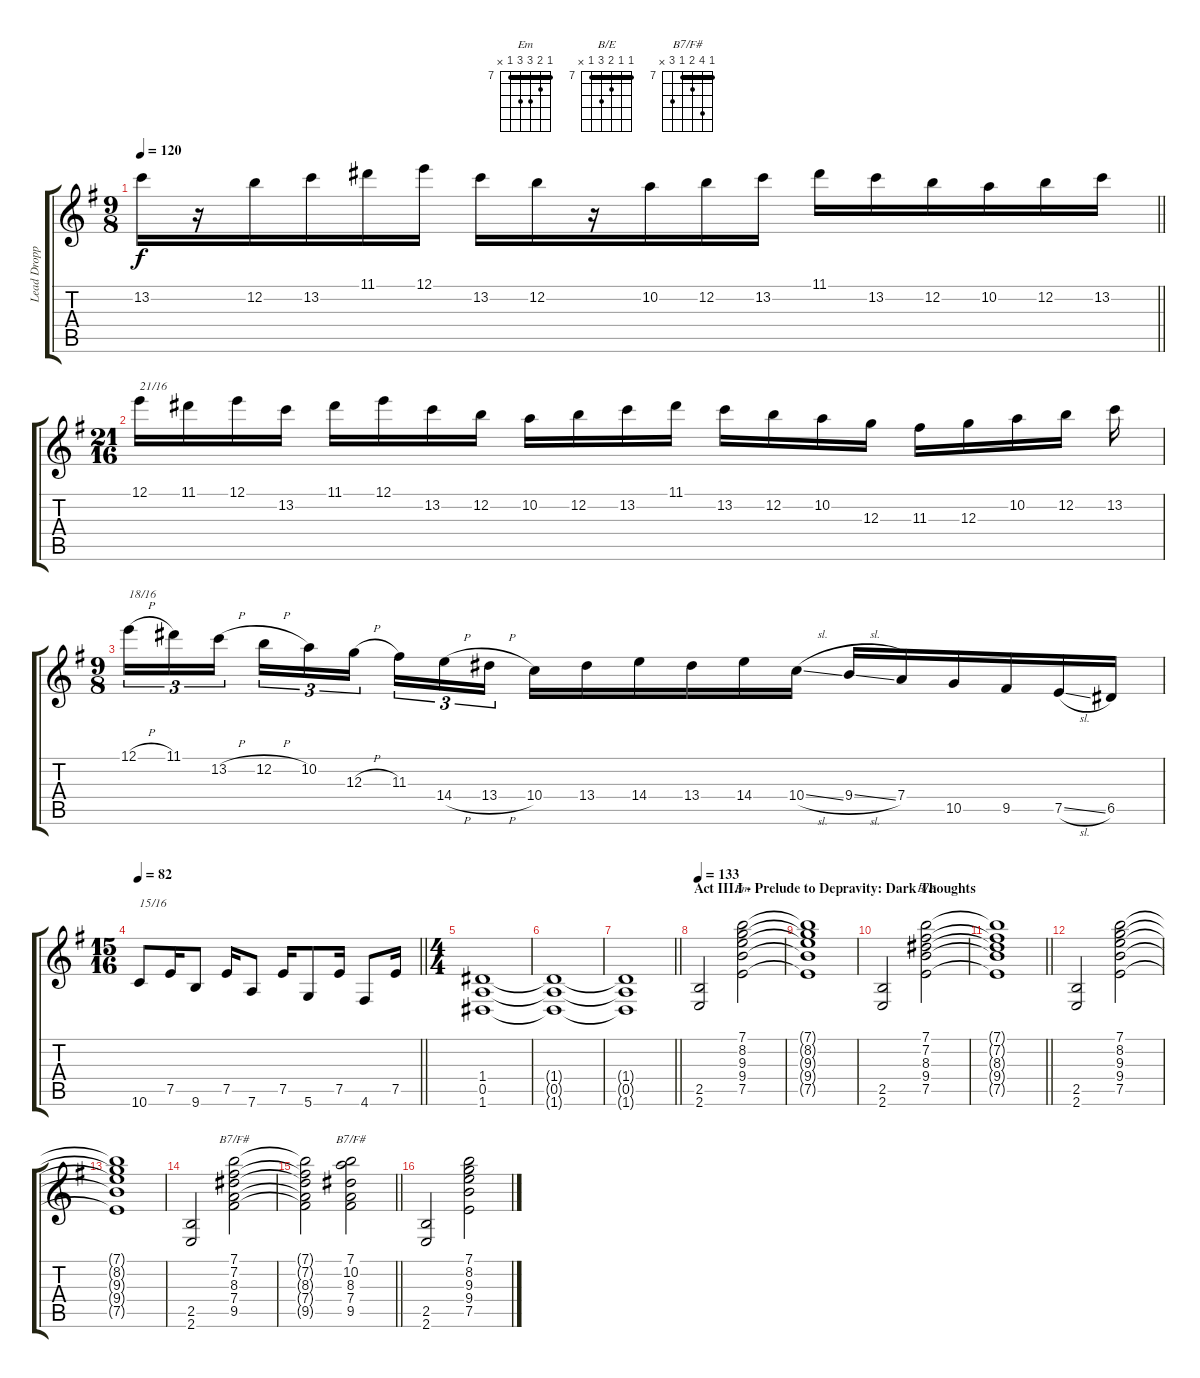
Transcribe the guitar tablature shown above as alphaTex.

\track ("Lead Dropped D " "Lead Dropp") {instrument distortionguitar}
\staff {score tabs}
\tuning (E4 B3 G3 D3 A2 D2) {hide}
\chord ("Em" 7 8 9 9 7 x) {firstfret 7 barre 7}
\chord ("B/E" 7 7 8 9 7 x) {firstfret 7 barre 7}
\chord ("B7/F#" 7 7 8 7 9 x) {firstfret 7 barre 7}
\chord ("B7/F#" 7 10 8 7 9 x) {firstfret 7 barre 7}
\ts (9 8)
\tempo 120
\clef g2
\barLineRight lightlight
\ks eminor
13.2.16{dy f} r.16 12.2.16 13.2.16 11.1.16 12.1.16 13.2.16 12.2.16 r.16 10.2.16 12.2.16 13.2.16 11.1.16 13.2.16 12.2.16 10.2.16 12.2.16 13.2.16 |
\ts (21 16)
12.1.16{txt "21/16"} 11.1.16 12.1.16 13.2.16 11.1.16 12.1.16 13.2.16 12.2.16 10.2.16 12.2.16 13.2.16 11.1.16 13.2.16 12.2.16 10.2.16 12.3.16 11.3.16 12.3.16 10.2.16 12.2.16 13.2.16 |
\ts (9 8)
12.1{h}.16{tu (3 2) txt "18/16"} 11.1.16{tu (3 2)} 13.2{h}.16{tu (3 2) beam splitsecondary} 12.2{h}.16{tu (3 2)} 10.2.16{tu (3 2)} 12.3{h}.16{tu (3 2) beam splitsecondary} 11.3.16{tu (3 2)} 14.4{h}.16{tu (3 2)} 13.4{h}.16{tu (3 2)} 10.4.16 13.4.16 14.4.16 13.4.16 14.4.16 10.4{sl}.16 9.4{sl}.16 7.4.16 10.5.16 9.5.16 7.5{sl}.16 6.5.16 |
\ts (15 16)
\tempo 82
\barLineRight lightlight
10.6.8{txt "15/16"} 7.5.16 9.6.8 7.5.16 7.6.8 7.5.16 5.6.8 7.5.16 4.6.8 7.5.16 |
\ts (4 4)
(1.4 0.5 1.6).1{volume 3} |
(1.4{t} 0.5{t} 1.6{t}).1 |
\barLineRight lightlight
(1.4{t} 0.5{t} 1.6{t}).1{volume 16} |
\section ("" "Act III.I - Prelude to Depravity: Dark Thoughts")
\tempo 133
(2.5 2.6).2{balance 0} (7.1 8.2 9.3 9.4 7.5).2{ch "Em"} |
(7.1{t} 8.2{t} 9.3{t} 9.4{t} 7.5{t}).1 |
(2.5 2.6).2 (7.1 7.2 8.3 9.4 7.5).2{ch "B/E"} |
\barLineRight lightlight
(7.1{t} 7.2{t} 8.3{t} 9.4{t} 7.5{t}).1 |
(2.5 2.6).2 (7.1 8.2 9.3 9.4 7.5).2 |
(7.1{t} 8.2{t} 9.3{t} 9.4{t} 7.5{t}).1 |
(2.5 2.6).2 (7.1 7.2 8.3 7.4 9.5).2{ch "B7/F#"} |
\barLineRight lightlight
(7.1{t} 7.2{t} 8.3{t} 7.4{t} 9.5{t}).2 (7.1 10.2 8.3 7.4 9.5).2{ch "B7/F#"} |
(2.5 2.6).2 (7.1 8.2 9.3 9.4 7.5).2
